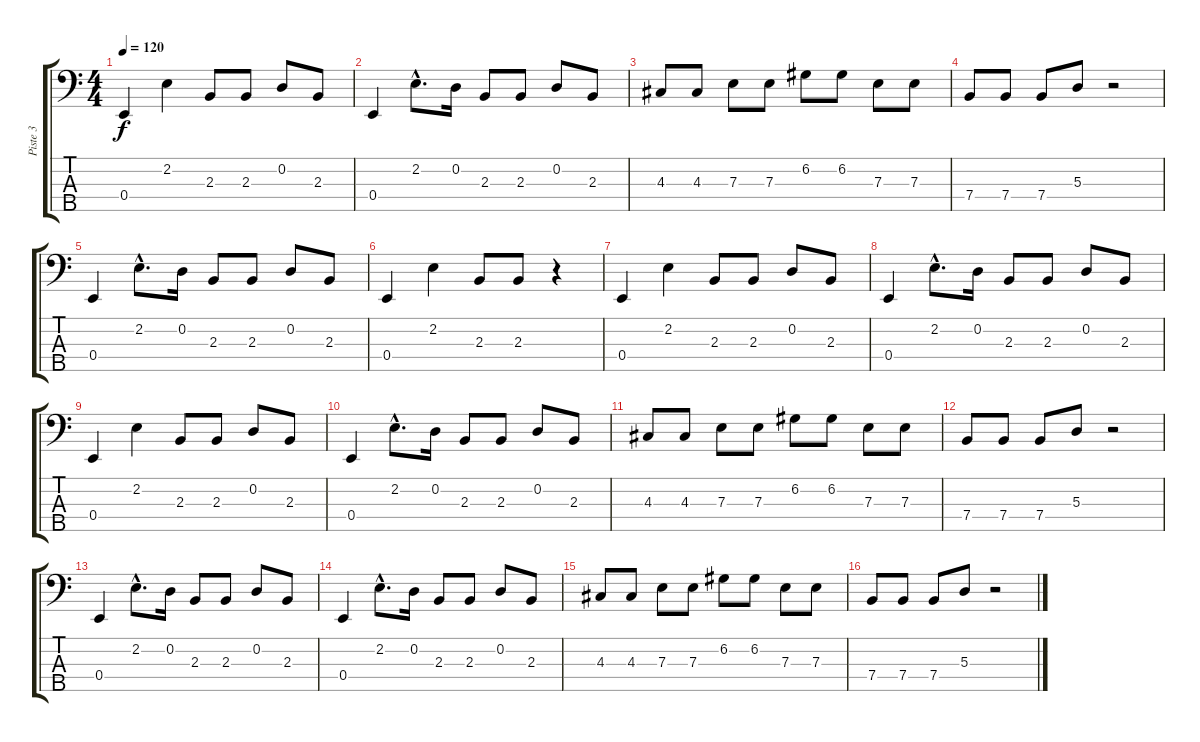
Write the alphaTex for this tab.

\track ("Piste 3" "Piste 3") {instrument acousticguitarnylon}
\staff {score tabs}
\tuning (G2 D2 A1 E1 B0) {hide}
\ts (4 4)
\tempo 120
\clef f4
\ks c
0.4.4{dy f} 2.2.4 2.3.8 2.3.8 0.2.8 2.3.8 |
0.4.4 2.2{hac}.8{d} 0.2.16 2.3.8 2.3.8 0.2.8 2.3.8 |
4.3.8 4.3.8 7.3.8 7.3.8 6.2.8 6.2.8 7.3.8 7.3.8 |
7.4.8 7.4.8 7.4.8 5.3.8 r.2 |
0.4.4 2.2{hac}.8{d} 0.2.16 2.3.8 2.3.8 0.2.8 2.3.8 |
0.4.4 2.2.4 2.3.8 2.3.8 r.4 |
0.4.4 2.2.4 2.3.8 2.3.8 0.2.8 2.3.8 |
0.4.4 2.2{hac}.8{d} 0.2.16 2.3.8 2.3.8 0.2.8 2.3.8 |
0.4.4 2.2.4 2.3.8 2.3.8 0.2.8 2.3.8 |
0.4.4 2.2{hac}.8{d} 0.2.16 2.3.8 2.3.8 0.2.8 2.3.8 |
4.3.8 4.3.8 7.3.8 7.3.8 6.2.8 6.2.8 7.3.8 7.3.8 |
7.4.8 7.4.8 7.4.8 5.3.8 r.2 |
0.4.4 2.2{hac}.8{d} 0.2.16 2.3.8 2.3.8 0.2.8 2.3.8 |
0.4.4 2.2{hac}.8{d} 0.2.16 2.3.8 2.3.8 0.2.8 2.3.8 |
4.3.8 4.3.8 7.3.8 7.3.8 6.2.8 6.2.8 7.3.8 7.3.8 |
7.4.8 7.4.8 7.4.8 5.3.8 r.2
